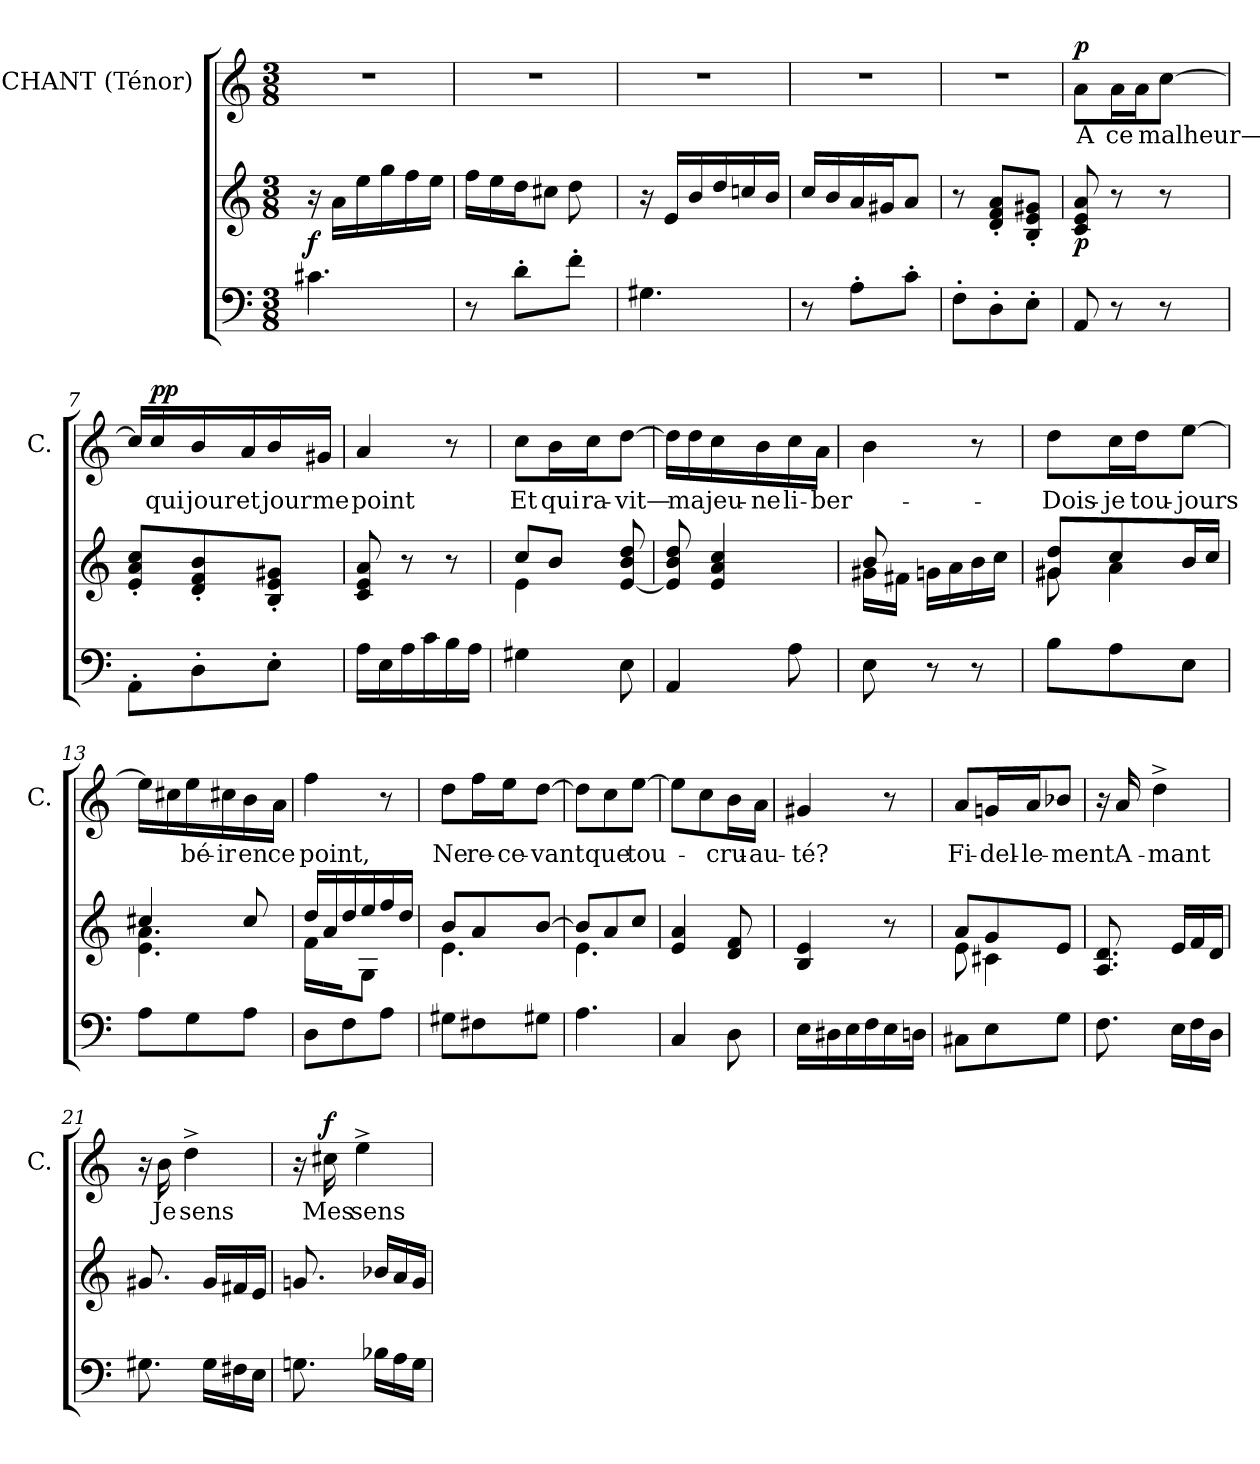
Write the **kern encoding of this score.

**kern	**dynam	**kern	**kern	**text	**dynam
*part3	*part3	*part2	*part1	*part1	*part1
*staff3	*staff3	*staff2	*staff1	*staff1	*staff1
*	*	*	*I"CHANT (Ténor)	*	*
*	*	*	*I'C.	*	*
*clefF4	*	*clefG2	*clefG2	*	*
*k[]	*	*k[]	*k[]	*	*
*M3/8	*	*M3/8	*M3/8	*	*
=1	=1	=1	=1	=1	=1
!	!LO:DY:a	!	!	!	!
4.c#Xi\	f	16r	4.r	.	.
.	.	16aj\LL	.	.	.
.	.	16eej\	.	.	.
.	.	16ggj\	.	.	.
.	.	16ffj\	.	.	.
.	.	16eej\JJ	.	.	.
=2	=2	=2	=2	=2	=2
*	*	*^	*	*	*
8r	.	16ffj\LL	16ryy	4.r	.	.
.	.	16eej\	16ryy	.	.	.
8d'>i\L	.	16ddj\J	16ryy	.	.	.
.	.	8cc#Xj\J	16ryy	.	.	.
8f'>i\J	.	.	8ddZ\	.	.	.
.	.	16ryy	.	.	.	.
*	*	*v	*v	*	*	*
=3	=3	=3	=3	=3	=3
4.G#Xi\	.	16r	4.r	.	.
.	.	16ej/LL	.	.	.
.	.	16bj/	.	.	.
.	.	16ddj/	.	.	.
.	.	16ccnj/	.	.	.
.	.	16bj/JJ	.	.	.
=4	=4	=4	=4	=4	=4
8r	.	16ccj/LL	4.r	.	.
.	.	16bj/	.	.	.
8A'>i\L	.	16aj/	.	.	.
.	.	16g#Xj/J	.	.	.
8c'>i\J	.	8aj/J	.	.	.
=5	=5	=5	=5	=5	=5
8F'>i\L	.	8r	4.r	.	.
8D'>i\	.	8aj'</ 8fj'</ 8dj'</L	.	.	.
8E'>i\J	.	8g#Xj'</ 8ej'</ 8Bj'</J	.	.	.
!!LO:LB:g=z
=6	=6	=6	=6	=6	=6
!	!LO:DY:a	!	!	!	!LO:DY:a
8AAi/	p	8aj/ 8ej/ 8cj/	8aj\L	A	p
8r	.	8r	16aj\L	ce	.
.	.	.	16aj\J	.	.
8r	.	8r	[8ccj\J	malheur—	.
=7	=7	=7	=7	=7	=7
8AA'>i\L	.	8ccj'</ 8aj'</ 8ej'</L	16ccj/LL]	.	.
!	!	!	!	!	!LO:DY:a
.	.	.	16ccj/	qui	pp
8D'>i\	.	8bj'</ 8fj'</ 8dj'</	16bj/	jour	.
.	.	.	16aj/	et	.
8E'>i\J	.	8g#Xj'</ 8ej'</ 8Bj'</J	16bj/	jour	.
.	.	.	16g#Xj/JJ	me	.
=8	=8	=8	=8	=8	=8
16Ai\LL	.	8aj/ 8ej/ 8cj/	4aj/	point	.
16Ei\	.	.	.	.	.
16Ai\	.	8r	.	.	.
16ci\	.	.	.	.	.
16Bi\	.	8r	8r	.	.
16Ai\JJ	.	.	.	.	.
=9	=9	=9	=9	=9	=9
*	*	*^	*	*	*
4G#Xi\	.	8ccj/L	4eZ\	8ccj\L	Et	.
.	.	8bj/J	.	16bj\L	qui	.
.	.	.	.	16ccj\J	ra-	.
8Ei\	.	8ddj/ 8bj/ [8ej/	8ryy	[8ddj\J	vit—	.
*	*	*v	*v	*	*	*
=10	=10	=10	=10	=10	=10
4AAi/	.	8ddj/ 8bj/ 8ej]/	16ddj\LL]	.	.
.	.	.	16ddj\	ma	.
.	.	4ccj/ 4aj/ 4ej/	16ccj\	jeu-	.
.	.	.	16bj\	ne	.
8Ai\	.	.	16ccj\	li-	.
.	.	.	16aj\JJ	ber-	.
!!LO:LB:g=z
=11	=11	=11	=11	=11	=11
*	*	*^	*	*	*
8Ei\	.	8bj/	16g#XZ\LL	4bj\	.	.
.	.	.	16f#XZ\JJ	.	.	.
8r	.	16gj\LL	4ryy	.	.	.
.	.	16aj\	.	.	.	.
8r	.	16bj\	.	8r	.	.
.	.	16ccj\JJ	.	.	.	.
=12	=12	=12	=12	=12	=12	=12
8Bi\L	.	8g#Xj/ 8ddj/L	8g#XZ\	8ddj\L	Dois-	.
8Ai\	.	8ccj/	4aZ\	16ccj\L	je	.
.	.	.	.	16ddj\J	tou-	.
8Ei\J	.	16bj/L	.	[8eej\J	jours	.
.	.	16ccj/JJ	.	.	.	.
=13	=13	=13	=13	=13	=13	=13
8Ai\L	.	4cc#Xj/	4.eZ\ 4.aZ\	16eej\LL]	.	.
.	.	.	.	16cc#Xj\	.	.
8Gi\	.	.	.	16eej\	bé-	.
.	.	.	.	16cc#Xj\	ir	.
8Ai\J	.	8cc#j/	.	16bj\	en	.
.	.	.	.	16aj\JJ	ce	.
=14	=14	=14	=14	=14	=14	=14
8Di\L	.	16ddj/LL	16fZ\	4ffj\	point,	.
.	.	16aj/	16ryy	.	.	.
8Fi\	.	16ddj/	16ryy	.	.	.
.	.	16eej/	8GZ\J	.	.	.
8Ai\J	.	16ffj/	.	8r	.	.
.	.	16ddj/JJ	16ryy	.	.	.
=15	=15	=15	=15	=15	=15	=15
8G#Xi\L	.	8bj/L	4.eZ\	8ddj\L	Ne	.
8F#Xi\	.	8aj/	.	16ffj\L	re-	.
.	.	.	.	16eej\J	ce-	.
8G#Xi\J	.	[8bj/J	.	[8ddj\J	vant	.
!!LO:PB:g=z
=16	=16	=16	=16	=16	=16	=16
4.Ai\	.	8bj/L]	4.eZ\	8ddj\L]	.	.
.	.	8aj/	.	8ccj\	que	.
.	.	8ccj/J	.	[8eej\J	tou-	.
*	*	*v	*v	*	*	*
=17	=17	=17	=17	=17	=17
4Ci/	.	4aj/ 4ej/	8eej\L]	.	.
.	.	.	8ccj\	.	.
8Di\	.	8fj/ 8dj/	16bj\L	cru-	.
.	.	.	16aj\JJ	au-	.
=18	=18	=18	=18	=18	=18
16Ei\LL	.	4ej/ 4Bj/	4g#Xj/	té?	.
16D#Xi\	.	.	.	.	.
16Ei\	.	.	.	.	.
16Fi\	.	.	.	.	.
16Ei\	.	8r	8r	.	.
16Dni\JJ	.	.	.	.	.
=19	=19	=19	=19	=19	=19
*	*	*^	*	*	*
8C#Xi\L	.	8aj/L	8eZ\	8aj/L	Fi-	.
8Ei\	.	8gj/	4c#XZ\	16gnj/L	del-	.
.	.	.	.	16aj/J	le-	.
8Gi\J	.	8ej/J	.	8b-Xj/J	ment	.
*	*	*v	*v	*	*	*
=20	=20	=20	=20	=20	=20
8.Fi\	.	8.Aj/ 8.dj/	16r	.	.
.	.	.	16aj/	A-	.
.	.	.	4dd^>j\	mant	.
16Ei\LL	.	16ej/LL	.	.	.
16Fi\	.	16fj/	.	.	.
16Di\JJ	.	16dj/JJ	.	.	.
!!LO:LB:g=z
=21	=21	=21	=21	=21	=21
8.G#Xi\	.	8.g#Xj/	16r	.	.
.	.	.	16bj\	Je	.
.	.	.	4dd^>j\	sens	.
16G#i\LL	.	16g#j/LL	.	.	.
16F#Xi\	.	16f#Xj/	.	.	.
16Ei\JJ	.	16ej/JJ	.	.	.
=22	=22	=22	=22	=22	=22
8.Gni\	.	8.gnj/	16r	.	.
!	!	!	!	!	!LO:DY:a
.	.	.	16cc#Xj\	Mes	f
.	.	.	4ee^>j\	sens	.
16B-Xi\LL	.	16b-Xj/LL	.	.	.
16Ai\	.	16aj/	.	.	.
16Gi\JJ	.	16gj/JJ	.	.	.
=	=	=	=	=	=
*-	*-	*-	*-	*-	*-
